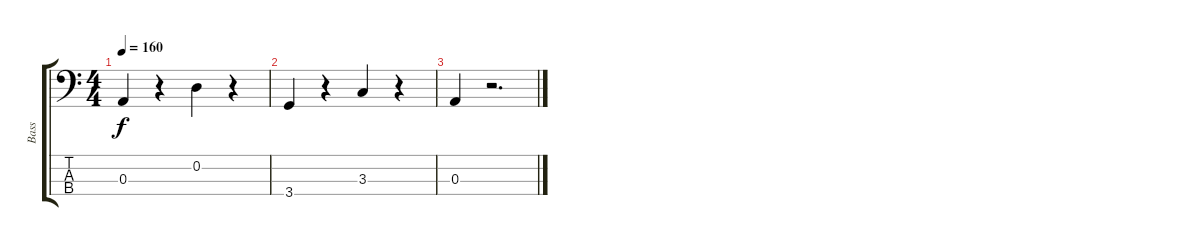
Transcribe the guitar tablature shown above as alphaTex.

\track ("Bass" "Bass") {instrument electricbassfinger}
\staff {score tabs}
\tuning (G2 D2 A1 E1) {hide}
\ts (4 4)
\tempo 160
\clef f4
\ks c
0.3.4{dy f} r.4 0.2.4 r.4 |
3.4.4 r.4 3.3.4 r.4 |
0.3.4 r.2{d}
